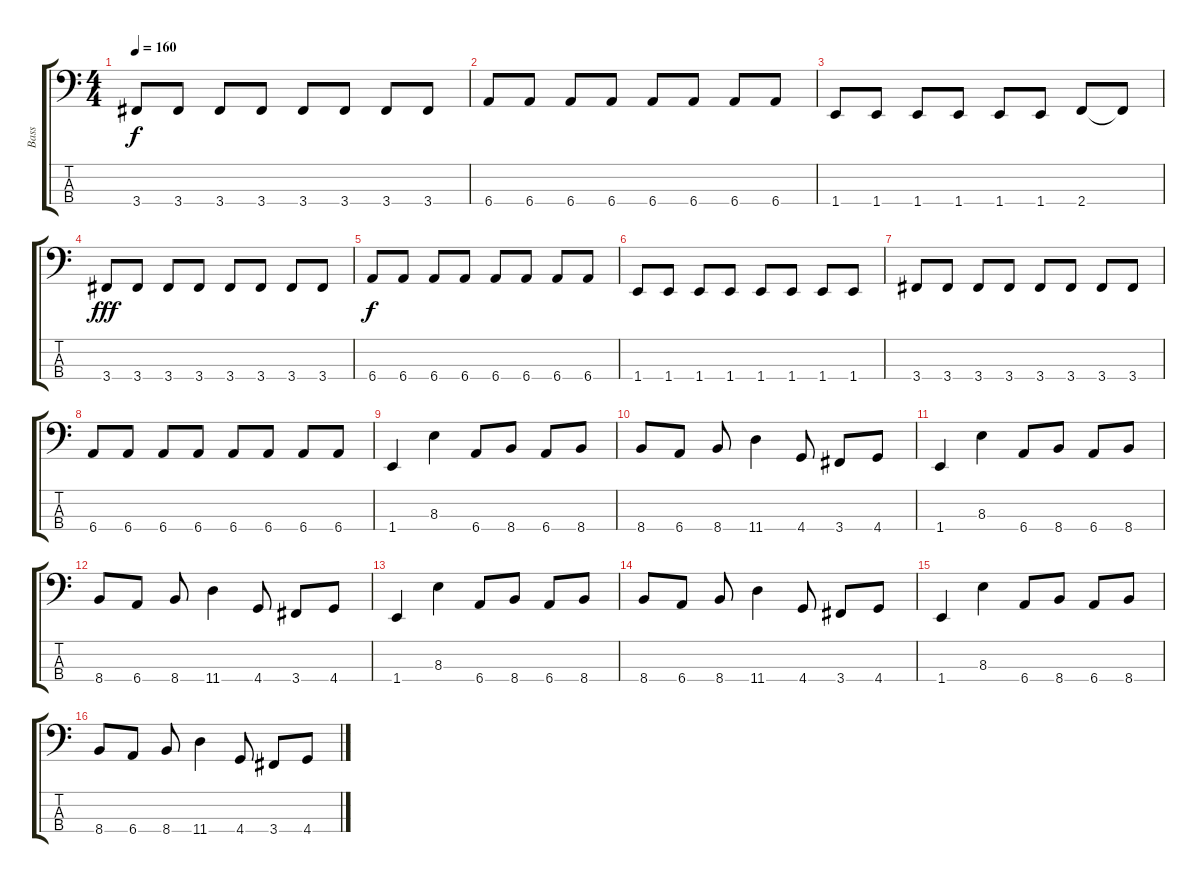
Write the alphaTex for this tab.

\track ("Bass" "Bass") {instrument slapbass1}
\staff {score tabs}
\tuning (Gb2 Db2 Ab1 Eb1) {hide}
\ts (4 4)
\tempo 160
\clef f4
\ks c
3.4.8{dy f} 3.4.8 3.4.8 3.4.8 3.4.8 3.4.8 3.4.8 3.4.8 |
6.4.8 6.4.8 6.4.8 6.4.8 6.4.8 6.4.8 6.4.8 6.4.8 |
1.4.8 1.4.8 1.4.8 1.4.8 1.4.8 1.4.8 2.4.8 2.4{t}.8 |
3.4.8{dy fff} 3.4.8 3.4.8 3.4.8 3.4.8 3.4.8 3.4.8 3.4.8 |
6.4.8{dy f} 6.4.8 6.4.8 6.4.8 6.4.8 6.4.8 6.4.8 6.4.8 |
1.4.8 1.4.8 1.4.8 1.4.8 1.4.8 1.4.8 1.4.8 1.4.8 |
3.4.8 3.4.8 3.4.8 3.4.8 3.4.8 3.4.8 3.4.8 3.4.8 |
6.4.8 6.4.8 6.4.8 6.4.8 6.4.8 6.4.8 6.4.8 6.4.8 |
1.4.4 8.3.4 6.4.8 8.4.8 6.4.8 8.4.8 |
8.4.8 6.4.8 8.4.8 11.4.4 4.4.8 3.4.8 4.4.8 |
1.4.4 8.3.4 6.4.8 8.4.8 6.4.8 8.4.8 |
8.4.8 6.4.8 8.4.8 11.4.4 4.4.8 3.4.8 4.4.8 |
1.4.4 8.3.4 6.4.8 8.4.8 6.4.8 8.4.8 |
8.4.8 6.4.8 8.4.8 11.4.4 4.4.8 3.4.8 4.4.8 |
1.4.4 8.3.4 6.4.8 8.4.8 6.4.8 8.4.8 |
8.4.8 6.4.8 8.4.8 11.4.4 4.4.8 3.4.8 4.4.8
